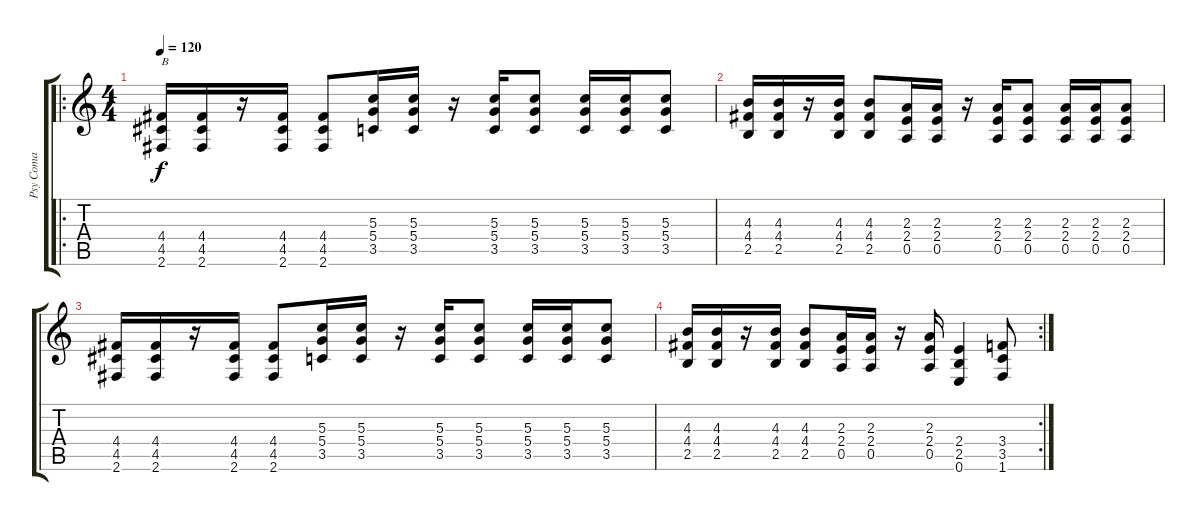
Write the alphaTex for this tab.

\track ("Psy Coma" "Psy Coma") {instrument overdrivenguitar}
\staff {score tabs}
\tuning (E4 B3 G3 D3 A2 E2) {hide}
\ro
\ts (4 4)
\tempo 120
\clef g2
\ks c
(4.4 4.5 2.6).16{txt "B" dy f} (4.4 4.5 2.6).16 r.16 (4.4 4.5 2.6).16 (4.4 4.5 2.6).8 (5.3 5.4 3.5).16 (5.3 5.4 3.5).16 r.16 (5.3 5.4 3.5).16 (5.3 5.4 3.5).8 (5.3 5.4 3.5).16 (5.3 5.4 3.5).16 (5.3 5.4 3.5).8 |
(4.3 4.4 2.5).16 (4.3 4.4 2.5).16 r.16 (4.3 4.4 2.5).16 (4.3 4.4 2.5).8 (2.3 2.4 0.5).16 (2.3 2.4 0.5).16 r.16 (2.3 2.4 0.5).16 (2.3 2.4 0.5).8 (2.3 2.4 0.5).16 (2.3 2.4 0.5).16 (2.3 2.4 0.5).8 |
(4.4 4.5 2.6).16 (4.4 4.5 2.6).16 r.16 (4.4 4.5 2.6).16 (4.4 4.5 2.6).8 (5.3 5.4 3.5).16 (5.3 5.4 3.5).16 r.16 (5.3 5.4 3.5).16 (5.3 5.4 3.5).8 (5.3 5.4 3.5).16 (5.3 5.4 3.5).16 (5.3 5.4 3.5).8 |
\rc 2
(4.3 4.4 2.5).16 (4.3 4.4 2.5).16 r.16 (4.3 4.4 2.5).16 (4.3 4.4 2.5).8 (2.3 2.4 0.5).16 (2.3 2.4 0.5).16 r.16 (2.3 2.4 0.5).16 (2.4 2.5 0.6).4 (3.4 3.5 1.6).8
